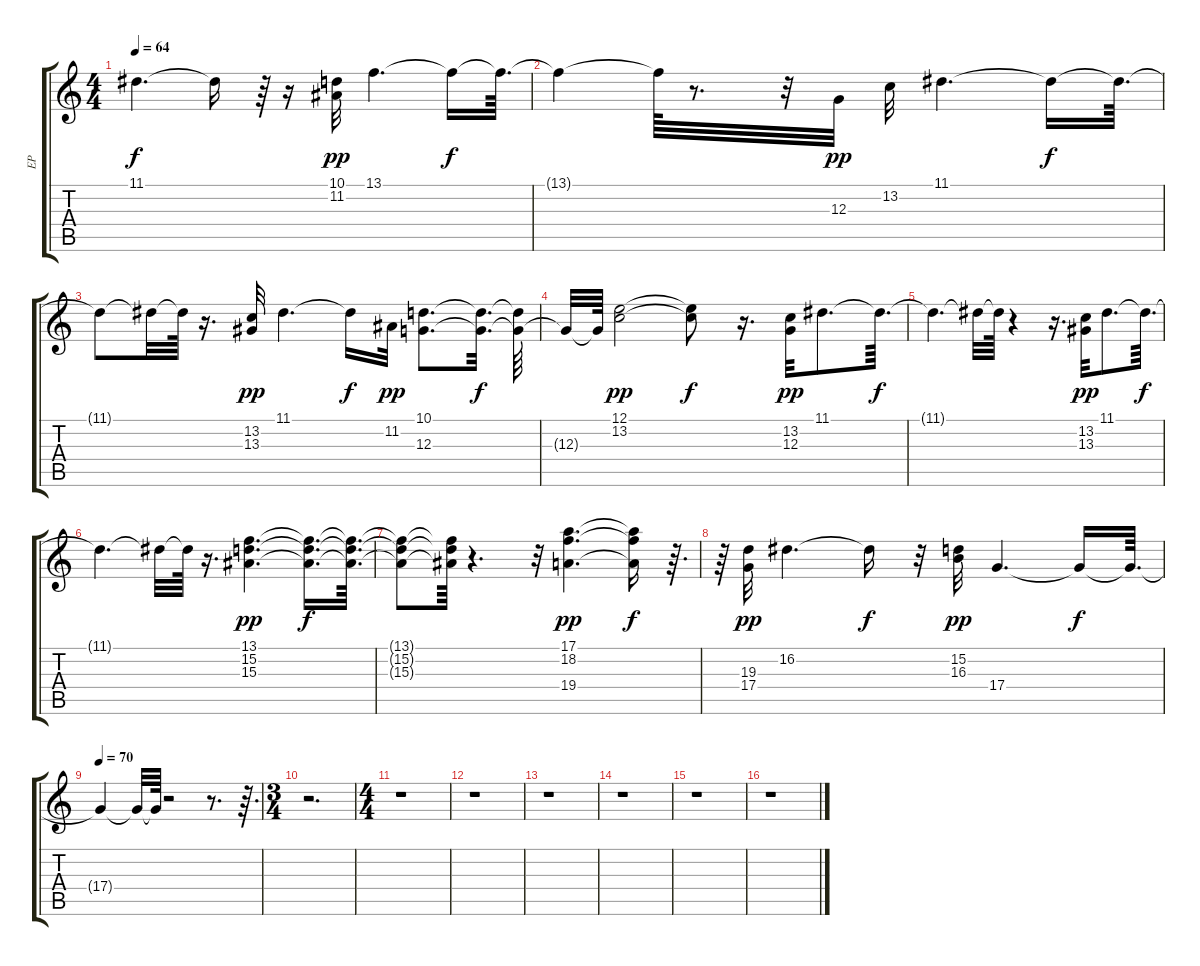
\track ("EP" "EP") {instrument electricpiano1}
\staff {score tabs}
\tuning (E4 B3 G3 D3 A2 E2) {hide}
\ts (4 4)
\tempo 64
\clef g2
\ks c
11.1{t}.4{d dy f} 11.1{t}.16 r.64 r.16 (10.1 11.2).32{dy pp} 13.1.4{d} 13.1{t}.16{dy f} 13.1{t}.64{d} |
13.1{t}.4 13.1{t}.64 r.8{d} r.32 12.3.32{dy pp} 13.2.32 11.1.4{d} 11.1{t}.16{dy f} 11.1{t}.64{d} |
11.1{t}.8 11.1{t}.32 11.1{t}.64 r.16{d} (13.2 13.3).32{dy pp} 11.1.4{d} 11.1{t}.16{dy f} 11.2.32{dy pp} (10.1 12.3).8{d} (10.1{t} 12.3{t}).32{d dy f} (10.1{t} 12.3{t}).64 |
12.3{t}.32 12.3{t}.64 (12.1 13.2).2{dy pp} (12.1{t} 13.2{t}).8{dy f} r.16{d} (13.2 12.3).32{dy pp} 11.1.8{d} 11.1{t}.64{d dy f} |
11.1{t}.4{d} 11.1{t}.32 11.1{t}.64 r.4 r.16{d} (13.2 13.3).32{dy pp} 11.1.8{d} 11.1{t}.64{d dy f} |
11.1{t}.4{d} 11.1{t}.32 11.1{t}.64 r.16{d} (13.1 15.2 15.3).4{d dy pp} (13.1{t} 15.2{t} 15.3{t}).16{d dy f} (13.1{t} 15.2{t} 15.3{t}).64{d} |
(13.1{t} 15.2{t} 15.3{t}).8 (13.1{t} 15.2{t} 15.3{t}).64 r.4{d} r.32 (17.1 18.2 19.4).4{d dy pp} (17.1{t} 18.2{t} 19.4{t}).16{dy f} r.64{d} |
r.64 (19.3 17.4).32{dy pp} 16.2.4{d} 16.2{t}.16{dy f} r.32 (15.2 16.3).32{dy pp} 17.4.4{d} 17.4{t}.16{dy f} 17.4{t}.64{d} |
\tempo 70
17.4{t}.4 17.4{t}.32 17.4{t}.64 r.2 r.8{d} r.64{d} |
\ts (3 4)
r.2{d} |
\ts (4 4)
r.1 |
r.1 |
r.1 |
r.1 |
r.1 |
r.1
